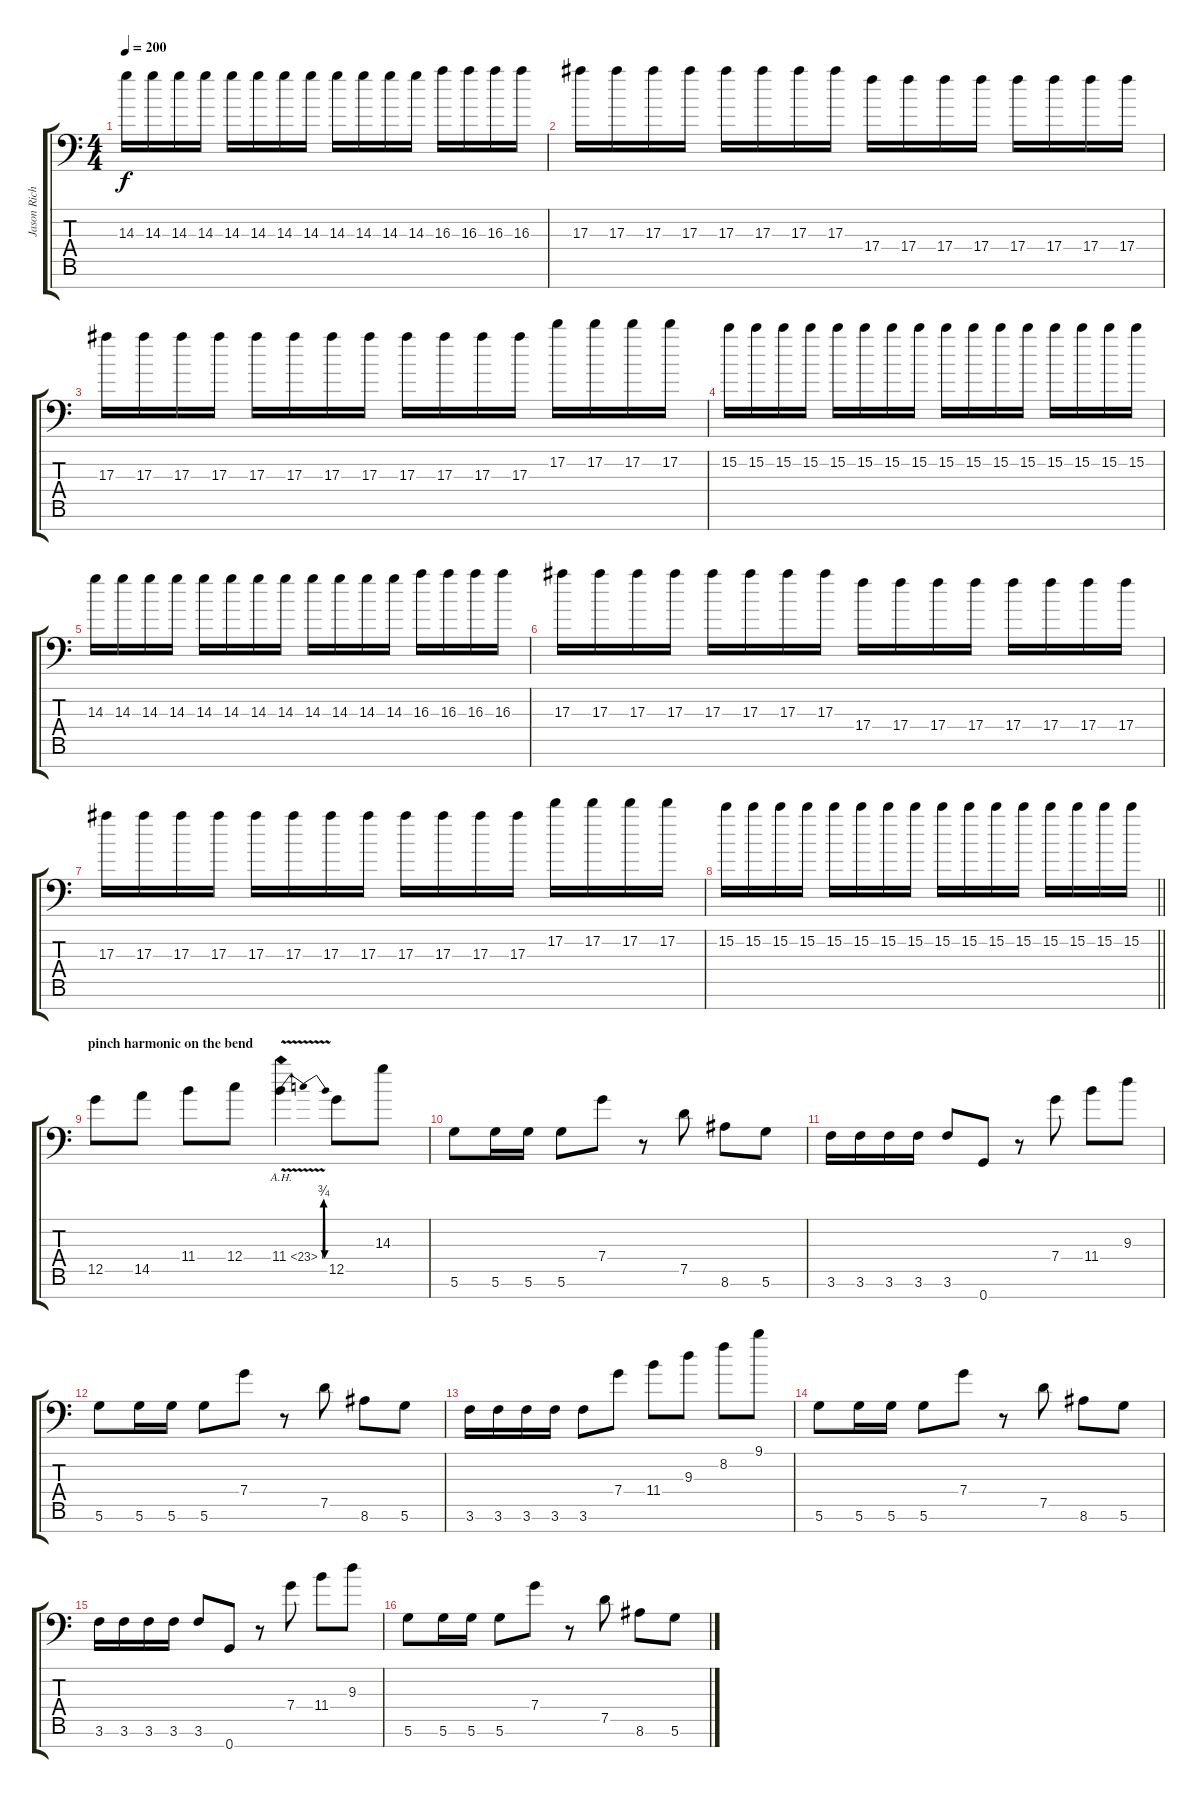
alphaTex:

\track ("Jason Richardson - guitar" "Jason Rich") {instrument distortionguitar}
\staff {score tabs}
\tuning (D4 A3 F3 C3 G2 D2 G1) {hide}
\ts (4 4)
\tempo 200
\clef f4
\ks c
14.3.16{dy f} 14.3.16 14.3.16 14.3.16 14.3.16 14.3.16 14.3.16 14.3.16 14.3.16 14.3.16 14.3.16 14.3.16 16.3.16 16.3.16 16.3.16 16.3.16 |
17.3.16 17.3.16 17.3.16 17.3.16 17.3.16 17.3.16 17.3.16 17.3.16 17.4.16 17.4.16 17.4.16 17.4.16 17.4.16 17.4.16 17.4.16 17.4.16 |
17.3.16 17.3.16 17.3.16 17.3.16 17.3.16 17.3.16 17.3.16 17.3.16 17.3.16 17.3.16 17.3.16 17.3.16 17.2.16 17.2.16 17.2.16 17.2.16 |
15.2.16 15.2.16 15.2.16 15.2.16 15.2.16 15.2.16 15.2.16 15.2.16 15.2.16 15.2.16 15.2.16 15.2.16 15.2.16 15.2.16 15.2.16 15.2.16 |
14.3.16 14.3.16 14.3.16 14.3.16 14.3.16 14.3.16 14.3.16 14.3.16 14.3.16 14.3.16 14.3.16 14.3.16 16.3.16 16.3.16 16.3.16 16.3.16 |
17.3.16 17.3.16 17.3.16 17.3.16 17.3.16 17.3.16 17.3.16 17.3.16 17.4.16 17.4.16 17.4.16 17.4.16 17.4.16 17.4.16 17.4.16 17.4.16 |
17.3.16 17.3.16 17.3.16 17.3.16 17.3.16 17.3.16 17.3.16 17.3.16 17.3.16 17.3.16 17.3.16 17.3.16 17.2.16 17.2.16 17.2.16 17.2.16 |
\barLineRight lightlight
15.2.16 15.2.16 15.2.16 15.2.16 15.2.16 15.2.16 15.2.16 15.2.16 15.2.16 15.2.16 15.2.16 15.2.16 15.2.16 15.2.16 15.2.16 15.2.16 |
\section ("" "pinch harmonic on the bend ")
12.5.8 14.5.8 11.4.8 12.4.8 11.4{be (bendrelease 0 0 30 3 30 3 60 0) ah 12 v}.4 12.5.8 14.3.8 |
5.6.8 5.6.16 5.6.16 5.6.8 7.4.8 r.8 7.5.8 8.6.8 5.6.8 |
3.6.16 3.6.16 3.6.16 3.6.16 3.6.8 0.7.8 r.8 7.4.8 11.4.8 9.3.8 |
5.6.8 5.6.16 5.6.16 5.6.8 7.4.8 r.8 7.5.8 8.6.8 5.6.8 |
3.6.16 3.6.16 3.6.16 3.6.16 3.6.8 7.4.8 11.4.8 9.3.8 8.2.8 9.1.8 |
5.6.8 5.6.16 5.6.16 5.6.8 7.4.8 r.8 7.5.8 8.6.8 5.6.8 |
3.6.16 3.6.16 3.6.16 3.6.16 3.6.8 0.7.8 r.8 7.4.8 11.4.8 9.3.8 |
5.6.8 5.6.16 5.6.16 5.6.8 7.4.8 r.8 7.5.8 8.6.8 5.6.8
